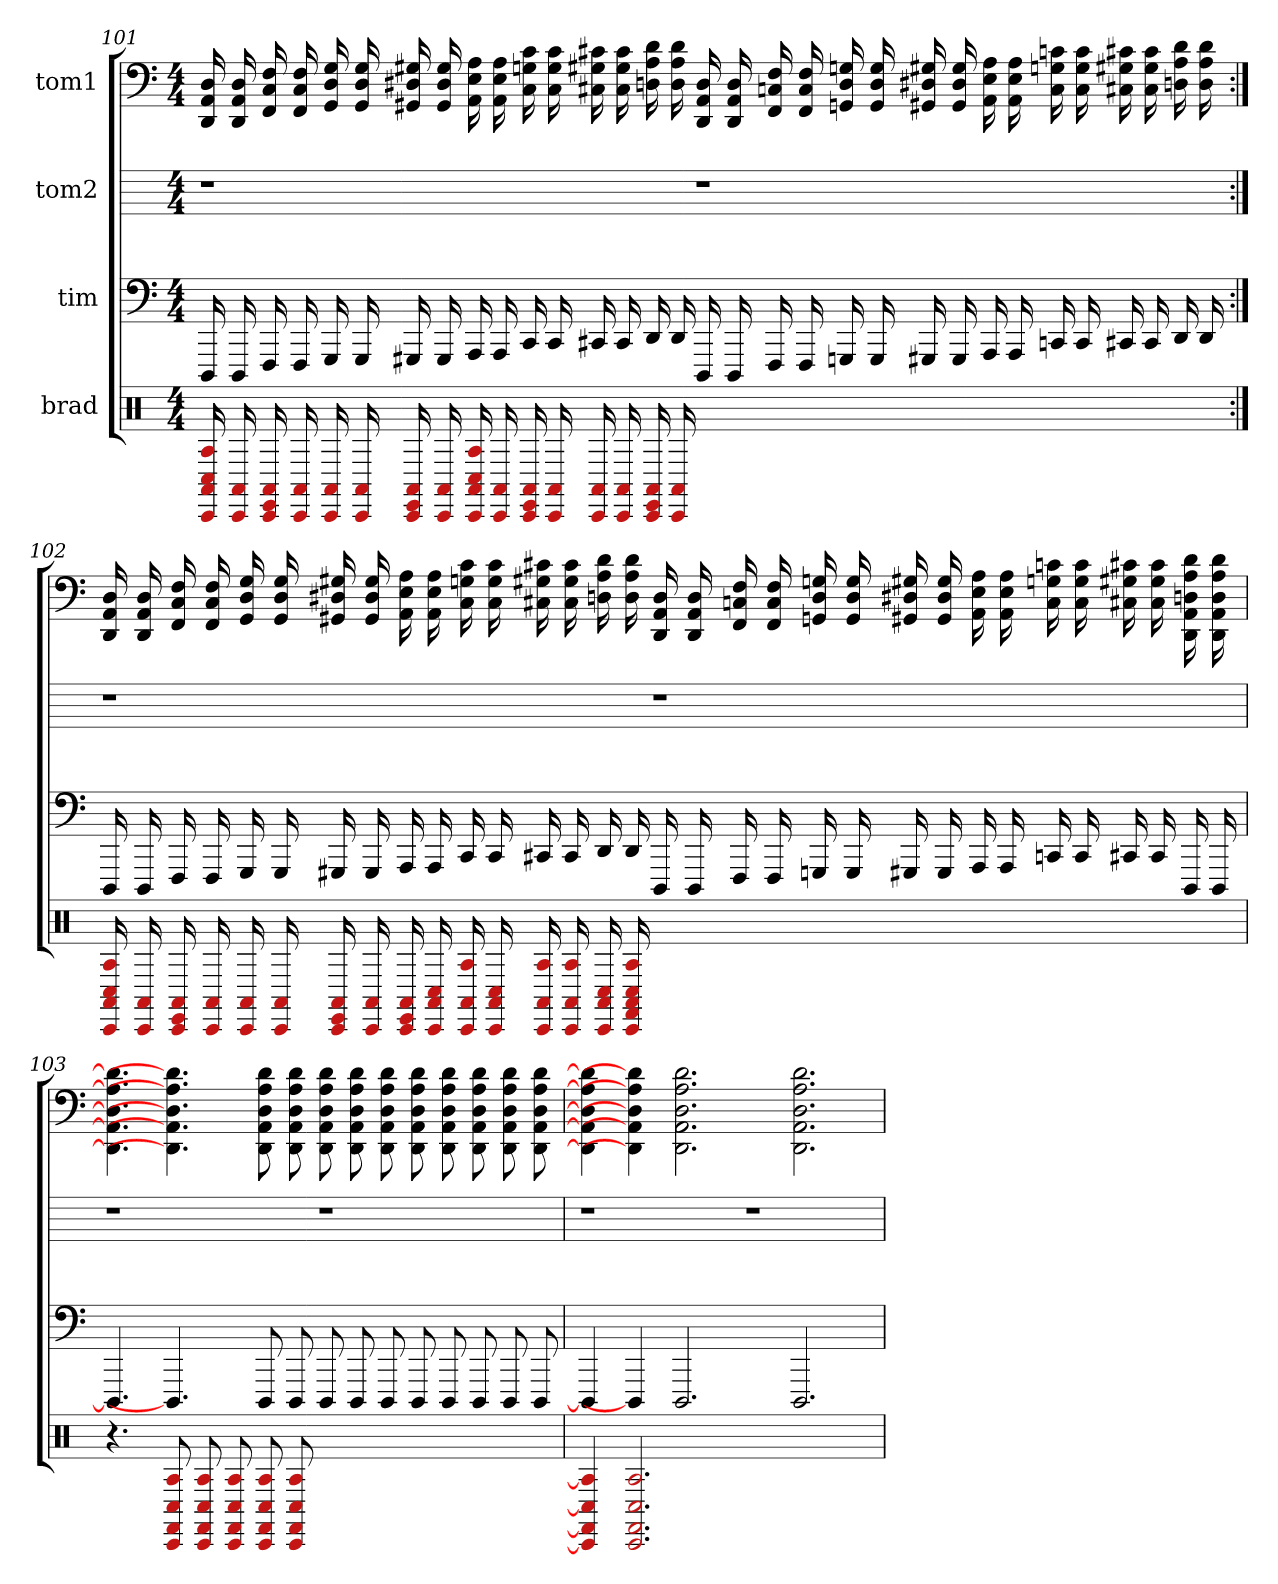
**kern	**kern	**kern	**kern
*part4	*part3	*part2	*part1
*staff4	*staff3	*staff2	*staff1
*I"brad	*I"tim	*I"tom2	*I"tom1
*clefX	*	*	*
*k[]	*k[]	*k[]	*k[]
*M4/4	*M4/4	*M4/4	*M4/4
=101	=101	=101	=101
16A 16C# 16AA# 16CC	16DDD	1r	16D 16AA 16DD
16AA# 16CC	16DDD	.	16D 16AA 16DD
16AA# 16EE 16CC	16FFF	.	16F 16C 16FF
16AA# 16CC	16FFF	.	16F 16C 16FF
16AA# 16CC	16GGG	.	16G 16D 16GG
16AA# 16CC	16GGG	.	16G 16D 16GG
16AA# 16EE 16CC	16GGG#	.	16G# 16D# 16GG#
16AA# 16CC	16GGG#	.	16G# 16D# 16GG#
16A 16C# 16AA# 16CC	16AAA	.	16A 16E 16AA
16AA# 16CC	16AAA	.	16A 16E 16AA
16AA# 16EE 16CC	16CC	.	16c 16G 16C
16AA# 16CC	16CC	.	16c 16G 16C
16AA# 16CC	16CC#	.	16c# 16G# 16C#
16AA# 16CC	16CC#	.	16c# 16G# 16C#
16AA# 16EE 16CC	16DD	.	16d 16A 16D
16AA# 16CC	16DD	.	16d 16A 16D
1ryy	16DDD	1r	16D 16AA 16DD
.	16DDD	.	16D 16AA 16DD
.	16FFF	.	16F 16C 16FF
.	16FFF	.	16F 16C 16FF
.	16GGG	.	16G 16D 16GG
.	16GGG	.	16G 16D 16GG
.	16GGG#	.	16G# 16D# 16GG#
.	16GGG#	.	16G# 16D# 16GG#
.	16AAA	.	16A 16E 16AA
.	16AAA	.	16A 16E 16AA
.	16CC	.	16c 16G 16C
.	16CC	.	16c 16G 16C
.	16CC#	.	16c# 16G# 16C#
.	16CC#	.	16c# 16G# 16C#
.	16DD	.	16d 16A 16D
.	16DD	.	16d 16A 16D
=102:|!	=102:|!	=102:|!	=102:|!
16A 16C# 16AA# 16CC	16DDD	1r	16D 16AA 16DD
16AA# 16CC	16DDD	.	16D 16AA 16DD
16AA# 16EE 16CC	16FFF	.	16F 16C 16FF
16AA# 16CC	16FFF	.	16F 16C 16FF
16AA# 16CC	16GGG	.	16G 16D 16GG
16AA# 16CC	16GGG	.	16G 16D 16GG
16AA# 16EE 16CC	16GGG#	.	16G# 16D# 16GG#
16AA# 16CC	16GGG#	.	16G# 16D# 16GG#
16AA# 16EE 16CC	16AAA	.	16A 16E 16AA
16C# 16AA# 16CC	16AAA	.	16A 16E 16AA
16A 16AA# 16CC	16CC	.	16c 16G 16C
16C# 16AA# 16CC	16CC	.	16c 16G 16C
16A 16AA# 16CC	16CC#	.	16c# 16G# 16C#
16A 16AA# 16CC	16CC#	.	16c# 16G# 16C#
16C# 16AA# 16CC	16DD	.	16d 16A 16D
16A 16C# 16AA# 16FF 16CC	16DD	.	16d 16A 16D
1ryy	16DDD	1r	16D 16AA 16DD
.	16DDD	.	16D 16AA 16DD
.	16FFF	.	16F 16C 16FF
.	16FFF	.	16F 16C 16FF
.	16GGG	.	16G 16D 16GG
.	16GGG	.	16G 16D 16GG
.	16GGG#	.	16G# 16D# 16GG#
.	16GGG#	.	16G# 16D# 16GG#
.	16AAA	.	16A 16E 16AA
.	16AAA	.	16A 16E 16AA
.	16CC	.	16c 16G 16C
.	16CC	.	16c 16G 16C
.	16CC#	.	16c# 16G# 16C#
.	16CC#	.	16c# 16G# 16C#
.	16DDD	.	16d 16A 16D 16AA 16DD
.	16DDD	.	16d 16A 16D 16AA 16DD
=103	=103	=103	=103
4.r	4.DDD]	1r	4.d] 4.A] 4.D] 4.AA] 4.DD]
8C# 8A 8FF 8CC	4.DDD]	.	4.d] 4.A] 4.D] 4.AA] 4.DD]
8C# 8A 8FF 8CC	.	.	.
8C# 8A 8FF 8CC	.	.	.
8C# 8A 8FF 8CC	8DDD	.	8d 8A 8D 8AA 8DD
8C# 8A 8FF 8CC	8DDD	.	8d 8A 8D 8AA 8DD
1ryy	8DDD	1r	8d 8A 8D 8AA 8DD
.	8DDD	.	8d 8A 8D 8AA 8DD
.	8DDD	.	8d 8A 8D 8AA 8DD
.	8DDD	.	8d 8A 8D 8AA 8DD
.	8DDD	.	8d 8A 8D 8AA 8DD
.	8DDD	.	8d 8A 8D 8AA 8DD
.	8DDD	.	8d 8A 8D 8AA 8DD
.	8DDD	.	8d 8A 8D 8AA 8DD
=104	=104	=104	=104
4C#] 4A] 4FF] 4CC]	4DDD]	1r	4d] 4A] 4D] 4AA] 4DD]
2.C# 2.A 2.FF 2.CC	4DDD]	.	4d] 4A] 4D] 4AA] 4DD]
.	2.DDD	.	2.d 2.A 2.D 2.AA 2.DD
1ryy	.	1r	.
.	2.DDD	.	2.d 2.A 2.D 2.AA 2.DD
=	=	=	=
*-	*-	*-	*-
